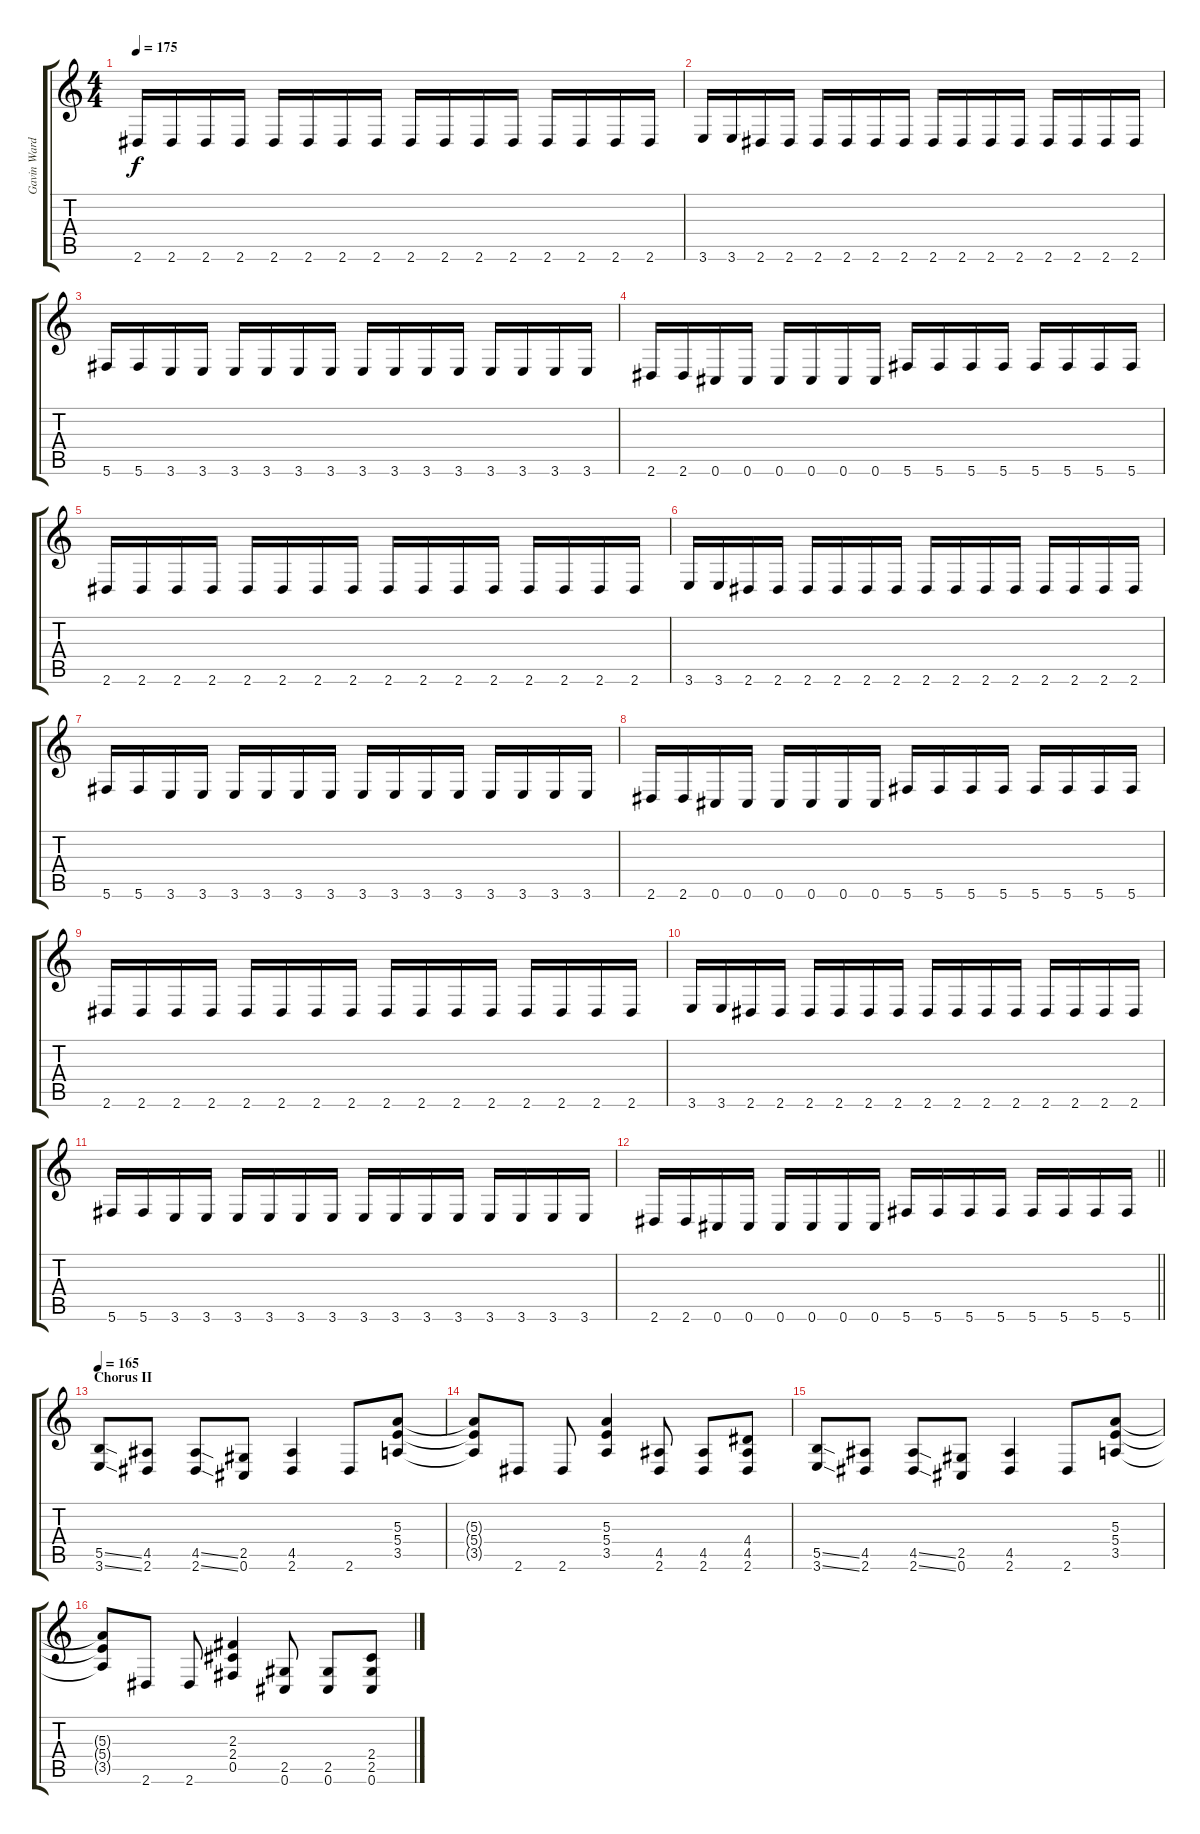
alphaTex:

\track ("Gavin Ward" "Gavin Ward") {instrument distortionguitar}
\staff {score tabs}
\tuning (Db4 Ab3 E3 B2 Gb2 Db2) {hide}
\ts (4 4)
\tempo 175
\clef g2
\ks c
2.6.16{dy f} 2.6.16 2.6.16 2.6.16 2.6.16 2.6.16 2.6.16 2.6.16 2.6.16 2.6.16 2.6.16 2.6.16 2.6.16 2.6.16 2.6.16 2.6.16 |
3.6.16 3.6.16 2.6.16 2.6.16 2.6.16 2.6.16 2.6.16 2.6.16 2.6.16 2.6.16 2.6.16 2.6.16 2.6.16 2.6.16 2.6.16 2.6.16 |
5.6.16 5.6.16 3.6.16 3.6.16 3.6.16 3.6.16 3.6.16 3.6.16 3.6.16 3.6.16 3.6.16 3.6.16 3.6.16 3.6.16 3.6.16 3.6.16 |
2.6.16 2.6.16 0.6.16 0.6.16 0.6.16 0.6.16 0.6.16 0.6.16 5.6.16 5.6.16 5.6.16 5.6.16 5.6.16 5.6.16 5.6.16 5.6.16 |
2.6.16 2.6.16 2.6.16 2.6.16 2.6.16 2.6.16 2.6.16 2.6.16 2.6.16 2.6.16 2.6.16 2.6.16 2.6.16 2.6.16 2.6.16 2.6.16 |
3.6.16 3.6.16 2.6.16 2.6.16 2.6.16 2.6.16 2.6.16 2.6.16 2.6.16 2.6.16 2.6.16 2.6.16 2.6.16 2.6.16 2.6.16 2.6.16 |
5.6.16 5.6.16 3.6.16 3.6.16 3.6.16 3.6.16 3.6.16 3.6.16 3.6.16 3.6.16 3.6.16 3.6.16 3.6.16 3.6.16 3.6.16 3.6.16 |
2.6.16 2.6.16 0.6.16 0.6.16 0.6.16 0.6.16 0.6.16 0.6.16 5.6.16 5.6.16 5.6.16 5.6.16 5.6.16 5.6.16 5.6.16 5.6.16 |
2.6.16 2.6.16 2.6.16 2.6.16 2.6.16 2.6.16 2.6.16 2.6.16 2.6.16 2.6.16 2.6.16 2.6.16 2.6.16 2.6.16 2.6.16 2.6.16 |
3.6.16 3.6.16 2.6.16 2.6.16 2.6.16 2.6.16 2.6.16 2.6.16 2.6.16 2.6.16 2.6.16 2.6.16 2.6.16 2.6.16 2.6.16 2.6.16 |
5.6.16 5.6.16 3.6.16 3.6.16 3.6.16 3.6.16 3.6.16 3.6.16 3.6.16 3.6.16 3.6.16 3.6.16 3.6.16 3.6.16 3.6.16 3.6.16 |
\barLineRight lightlight
2.6.16 2.6.16 0.6.16 0.6.16 0.6.16 0.6.16 0.6.16 0.6.16 5.6.16 5.6.16 5.6.16 5.6.16 5.6.16 5.6.16 5.6.16 5.6.16 |
\section ("" "Chorus II")
\tempo 165
(5.5{ss} 3.6{ss}).8{volume 14 balance 4} (4.5 2.6).8 (4.5{ss} 2.6{ss}).8 (2.5 0.6).8 (4.5 2.6).4 2.6.8 (5.3 5.4 3.5).8 |
(5.3{t} 5.4{t} 3.5{t}).8 2.6.8 2.6.8 (5.3 5.4 3.5).4 (4.5 2.6).8 (4.5 2.6).8 (4.4 4.5 2.6).8 |
(5.5{ss} 3.6{ss}).8 (4.5 2.6).8 (4.5{ss} 2.6{ss}).8 (2.5 0.6).8 (4.5 2.6).4 2.6.8 (5.3 5.4 3.5).8 |
(5.3{t} 5.4{t} 3.5{t}).8 2.6.8 2.6.8 (2.3 2.4 0.5).4 (2.5 0.6).8 (2.5 0.6).8 (2.4 2.5 0.6).8
